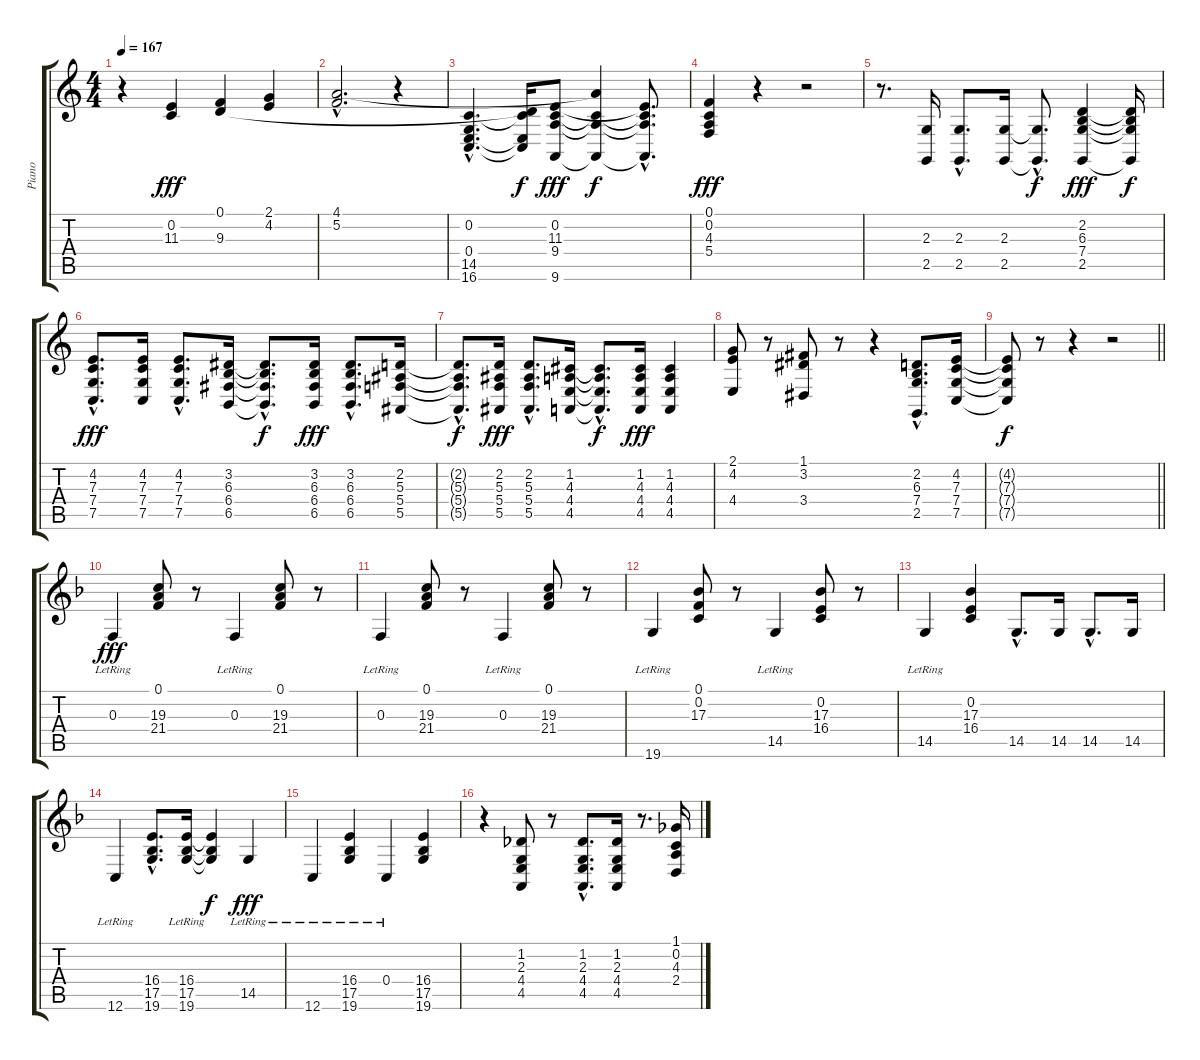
\track ("Piano " "Piano ") {instrument honkytonkpiano}
\staff {score tabs}
\tuning (F4 C4 F3 C3 F2 C2) {hide}
\ts (4 4)
\tempo 167
\clef g2
\ks c
r.4{dy fff} (0.2 11.3).4 (0.1 9.3).4 (2.1 4.2).4 |
(4.1{hac} 5.2{hac}).2{d} r.4 |
(0.2{hac} 0.4{hac} 14.5{hac} 16.6{hac}).4{d} (0.2{t} 9.3{t} 0.4{t} 16.6{t}).16{dy f} (0.2 11.3 9.4 9.6).8{dy fff} (4.1{t} 0.2{t} 9.4{t} 9.6{t}).4{dy f} (0.2{hac t} 11.3{hac t} 9.4{hac t} 9.6{hac t}).8{d} |
(0.1 0.2 4.3 5.4).4{dy fff} r.4 r.2 |
r.8{d} (2.3 2.5).16 (2.3{hac} 2.5{hac}).8{d} (2.3 2.5).16 (2.3{hac t} 2.5{hac t}).8{d dy f} (2.2 6.3 7.4 2.5).4{dy fff} (2.2{t} 6.3{t} 7.4{t} 2.5{t}).16{dy f} |
(4.2{hac} 7.3{hac} 7.4{hac} 7.5{hac}).8{d dy fff} (4.2 7.3 7.4 7.5).16 (4.2{hac} 7.3{hac} 7.4{hac} 7.5{hac}).8{d} (3.2 6.3 6.4 6.5).16 (3.2{hac t} 6.3{hac t} 6.4{hac t} 6.5{hac t}).8{d dy f} (3.2 6.3 6.4 6.5).16{dy fff} (3.2{hac} 6.3{hac} 6.4{hac} 6.5{hac}).8{d} (2.2 5.3 5.4 5.5).16 |
(2.2{hac t} 5.3{hac t} 5.4{hac t} 5.5{hac t}).8{d dy f} (2.2 5.3 5.4 5.5).16{dy fff} (2.2{hac} 5.3{hac} 5.4{hac} 5.5{hac}).8{d} (1.2 4.3 4.4 4.5).16 (1.2{hac t} 4.3{hac t} 4.4{hac t} 4.5{hac t}).8{d dy f} (1.2 4.3 4.4 4.5).16{dy fff} (1.2 4.3 4.4 4.5).4 |
(2.1 4.2 4.4).8 r.8 (1.1 3.2 3.4).8 r.8 r.4 (2.2{hac} 6.3{hac} 7.4{hac} 2.5{hac}).8{d} (4.2 7.3 7.4 7.5).16 |
\barLineRight lightlight
(4.2{t} 7.3{t} 7.4{t} 7.5{t}).8{dy f} r.8 r.4 r.2 |
\ks f
0.3{lr}.4{dy fff} (0.1 19.3 21.4).8 r.8 0.3{lr}.4 (0.1 19.3 21.4).8 r.8 |
0.3{lr}.4 (0.1 19.3 21.4).8 r.8 0.3{lr}.4 (0.1 19.3 21.4).8 r.8 |
19.6{lr}.4 (0.1 0.2 17.3).8 r.8 14.5{lr}.4 (0.2 17.3 16.4).8 r.8 |
14.5{lr}.4 (0.2 17.3 16.4).4 14.5{hac}.8{d} 14.5.16 14.5{hac}.8{d} 14.5.16 |
12.6{lr}.4 (16.4{hac} 17.5{hac} 19.6{hac}).8{d} (16.4{lr} 17.5{lr} 19.6).16 (16.4{t} 17.5{t} 19.6{t}).4{dy f} 14.5{lr}.4{dy fff} |
12.6{lr}.4 (16.4{lr} 17.5{lr} 19.6{lr}).4 0.4{lr}.4 (16.4 17.5 19.6).4 |
r.4 (1.2 2.3 4.4 4.5).8 r.8 (1.2{hac} 2.3{hac} 4.4{hac} 4.5{hac}).8{d} (1.2 2.3 4.4 4.5).16 r.8{d} (1.1 0.2 4.3 2.4).16
